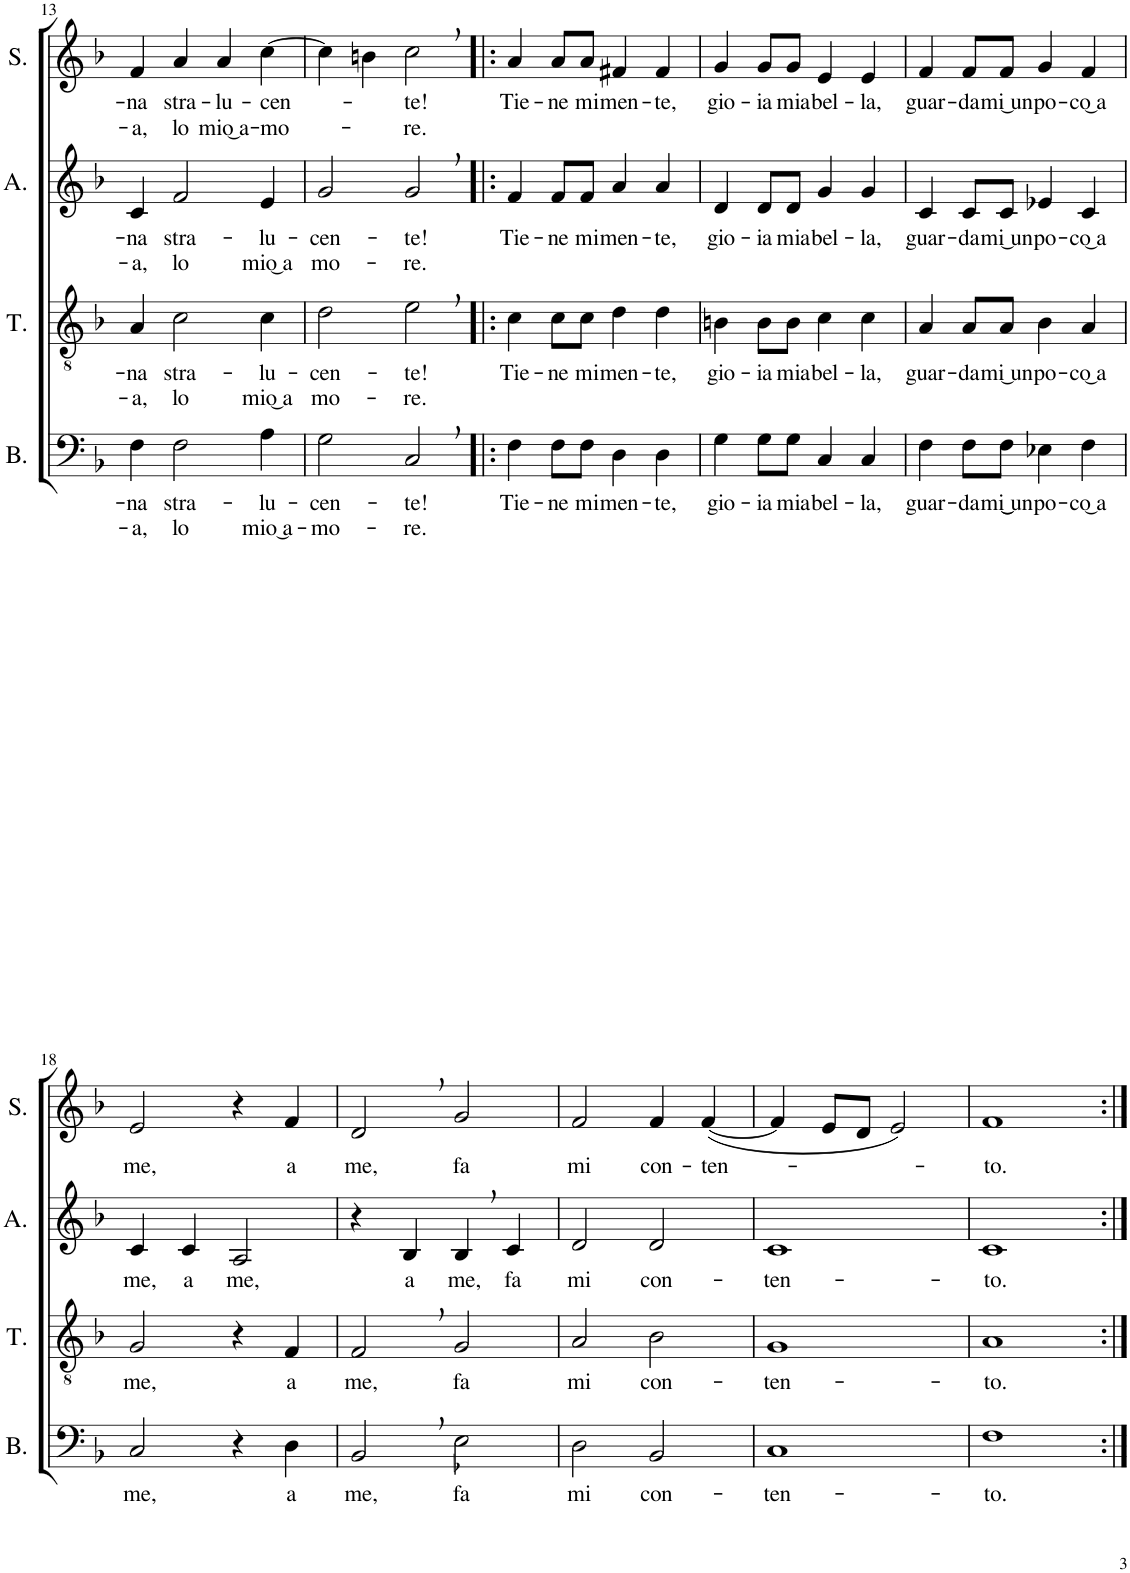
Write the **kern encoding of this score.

**kern	**text	**text	**kern	**text	**text	**kern	**text	**text	**kern	**text	**text
*part4	*part4	*part4	*part3	*part3	*part3	*part2	*part2	*part2	*part1	*part1	*part1
*staff4	*staff4	*staff4	*staff3	*staff3	*staff3	*staff2	*staff2	*staff2	*staff1	*staff1	*staff1
*I"Basso	*	*	*I"Tenore	*	*	*I"Alto	*	*	*I"Soprano	*	*
*I'B.	*	*	*I'T.	*	*	*I'A.	*	*	*I'S.	*	*
!!LO:PB:g=z
*clefF4	*	*	*clefGv2	*	*	*clefG2	*	*	*clefG2	*	*
*k[b-]	*	*	*k[b-]	*	*	*k[b-]	*	*	*k[b-]	*	*
*M4/4	*	*	*M4/4	*	*	*M4/4	*	*	*M4/4	*	*
*met(c)	*	*	*met(c)	*	*	*met(c)	*	*	*met(c)	*	*
=13	=13	=13	=13	=13	=13	=13	=13	=13	=13	=13	=13
!	!LO:LY:b	!LO:LY:b	!	!LO:LY:b	!LO:LY:b	!	!LO:LY:b	!LO:LY:b	!	!LO:LY:b	!LO:LY:b
4F\	-na	-a,	4A/	-na	-a,	4c/	-na	-a,	4f/	-na	-a,
!	!LO:LY:b	!LO:LY:b	!	!LO:LY:b	!LO:LY:b	!	!LO:LY:b	!LO:LY:b	!	!LO:LY:b	!LO:LY:b
2F\	stra-	lo	2c\	stra-	lo	2f/	stra-	lo	4a/	stra-	lo
!	!	!	!	!	!	!	!	!	!	!LO:LY:b	!LO:LY:b
.	.	.	.	.	.	.	.	.	4a/	-lu-	mio͜ a-
!	!LO:LY:b	!LO:LY:b	!	!LO:LY:b	!LO:LY:b	!	!LO:LY:b	!LO:LY:b	!	!LO:LY:b	!LO:LY:b
4A\	-lu-	mio ͜a-	4c\	-lu-	-mio͜ a	4e/	-lu-	-mio͜ a	[4cc\	-cen-	-mo-
=14	=14	=14	=14	=14	=14	=14	=14	=14	=14	=14	=14
!	!LO:LY:b	!LO:LY:b	!	!LO:LY:b	!LO:LY:b	!	!LO:LY:b	!LO:LY:b	!	!	!
2G\	-cen-	-mo-	2d\	-cen-	mo-	2g/	-cen-	mo-	4cc\]	.	.
.	.	.	.	.	.	.	.	.	4bn\	.	.
!	!LO:LY:b	!LO:LY:b	!	!LO:LY:b	!LO:LY:b	!	!LO:LY:b	!LO:LY:b	!	!LO:LY:b	!LO:LY:b
2C,/	-te!	-re.	2e,\	-te!	-re.	2g,/	-te!	-re.	2cc,\	-te!	-re.
=15!|:	=15!|:	=15!|:	=15!|:	=15!|:	=15!|:	=15!|:	=15!|:	=15!|:	=15!|:	=15!|:	=15!|:
!	!LO:LY:b	!	!	!LO:LY:b	!	!	!LO:LY:b	!	!	!LO:LY:b	!
4F\	Tie-	.	4c\	Tie-	.	4f/	Tie-	.	4a/	Tie-	.
!	!LO:LY:b	!	!	!LO:LY:b	!	!	!LO:LY:b	!	!	!LO:LY:b	!
8F\L	-ne	.	8c\L	-ne	.	8f/L	-ne	.	8a/L	-ne	.
!	!LO:LY:b	!	!	!LO:LY:b	!	!	!LO:LY:b	!	!	!LO:LY:b	!
8F\J	mi	.	8c\J	mi	.	8f/J	mi	.	8a/J	mi	.
!	!LO:LY:b	!	!	!LO:LY:b	!	!	!LO:LY:b	!	!	!LO:LY:b	!
4D\	men-	.	4d\	men-	.	4a/	men-	.	4f#X/	men-	.
!	!LO:LY:b	!	!	!LO:LY:b	!	!	!LO:LY:b	!	!	!LO:LY:b	!
4D\	-te,	.	4d\	-te,	.	4a/	-te,	.	4f#/	-te,	.
=16	=16	=16	=16	=16	=16	=16	=16	=16	=16	=16	=16
!	!LO:LY:b	!	!	!LO:LY:b	!	!	!LO:LY:b	!	!	!LO:LY:b	!
4G\	gio-	.	4Bn\	gio-	.	4d/	gio-	.	4g/	gio-	.
!	!LO:LY:b	!	!	!LO:LY:b	!	!	!LO:LY:b	!	!	!LO:LY:b	!
8G\L	-ia	.	8B\L	-ia	.	8d/L	-ia	.	8g/L	-ia	.
!	!LO:LY:b	!	!	!LO:LY:b	!	!	!LO:LY:b	!	!	!LO:LY:b	!
8G\J	mia	.	8B\J	mia	.	8d/J	mia	.	8g/J	mia	.
!	!LO:LY:b	!	!	!LO:LY:b	!	!	!LO:LY:b	!	!	!LO:LY:b	!
4C/	bel-	.	4c\	bel-	.	4g/	bel-	.	4e/	bel-	.
!	!LO:LY:b	!	!	!LO:LY:b	!	!	!LO:LY:b	!	!	!LO:LY:b	!
4C/	-la,	.	4c\	-la,	.	4g/	-la,	.	4e/	-la,	.
=17	=17	=17	=17	=17	=17	=17	=17	=17	=17	=17	=17
!	!LO:LY:b	!	!	!LO:LY:b	!	!	!LO:LY:b	!	!	!LO:LY:b	!
4F\	guar-	.	4A/	guar-	.	4c/	guar-	.	4f/	guar-	.
!	!LO:LY:b	!	!	!LO:LY:b	!	!	!LO:LY:b	!	!	!LO:LY:b	!
8F\L	-da	.	8A/L	-da	.	8c/L	-da	.	8f/L	-da	.
!	!LO:LY:b	!	!	!LO:LY:b	!	!	!LO:LY:b	!	!	!LO:LY:b	!
8F\J	mi͜͜ un	.	8A/J	mi͜ un	.	8c/J	mi͜ un	.	8f/J	mi͜ un	.
!	!LO:LY:b	!	!	!LO:LY:b	!	!	!LO:LY:b	!	!	!LO:LY:b	!
4E-X\	po-	.	4B-\	po-	.	4e-X/	po-	.	4g/	po-	.
!	!LO:LY:b	!	!	!LO:LY:b	!	!	!LO:LY:b	!	!	!LO:LY:b	!
4F\	-co͜ a	.	4A/	-co͜ a	.	4c/	-co͜ a	.	4f/	-co͜ a	.
!!LO:LB:g=z
=18	=18	=18	=18	=18	=18	=18	=18	=18	=18	=18	=18
!	!LO:LY:b	!	!	!LO:LY:b	!	!	!LO:LY:b	!	!	!LO:LY:b	!
2C/	me,	.	2G/	me,	.	4c/	me,	.	2e/	me,	.
!	!	!	!	!	!	!	!LO:LY:b	!	!	!	!
.	.	.	.	.	.	4c/	a	.	.	.	.
!	!	!	!	!	!	!	!LO:LY:b	!	!	!	!
4r	.	.	4r	.	.	2A/	me,	.	4r	.	.
!	!LO:LY:b	!	!	!LO:LY:b	!	!	!	!	!	!LO:LY:b	!
4D\	a	.	4F/	a	.	.	.	.	4f/	a	.
=19	=19	=19	=19	=19	=19	=19	=19	=19	=19	=19	=19
!	!LO:LY:b	!	!	!LO:LY:b	!	!	!	!	!	!LO:LY:b	!
2BB-,/	me,	.	2F,/	me,	.	4r	.	.	2d,/	me,	.
!	!	!	!	!	!	!	!LO:LY:b	!	!	!	!
.	.	.	.	.	.	4B-/	a	.	.	.	.
!	!LO:LY:b	!	!	!LO:LY:b	!	!	!LO:LY:b	!	!	!LO:LY:b	!
2E-X\	fa	.	2G/	fa	.	4B-,/	me,	.	2g/	fa	.
!	!	!	!	!	!	!	!LO:LY:b	!	!	!	!
.	.	.	.	.	.	4c/	fa	.	.	.	.
=20	=20	=20	=20	=20	=20	=20	=20	=20	=20	=20	=20
!	!LO:LY:b	!	!	!LO:LY:b	!	!	!LO:LY:b	!	!	!LO:LY:b	!
2D\	mi	.	2A/	mi	.	2d/	mi	.	2f/	mi	.
!	!LO:LY:b	!	!	!LO:LY:b	!	!	!LO:LY:b	!	!	!LO:LY:b	!
2BB-/	con-	.	2B-\	con-	.	2d/	con-	.	4f/	con-	.
!	!	!	!	!	!	!	!	!	!	!LO:LY:b	!
.	.	.	.	.	.	.	.	.	([4f/	-ten-	.
=21	=21	=21	=21	=21	=21	=21	=21	=21	=21	=21	=21
!	!LO:LY:b	!	!	!LO:LY:b	!	!	!LO:LY:b	!	!	!	!
1C	-ten-	.	1G	-ten-	.	1c	-ten-	.	4f/]	.	.
.	.	.	.	.	.	.	.	.	8e/L	.	.
.	.	.	.	.	.	.	.	.	8d/J	.	.
.	.	.	.	.	.	.	.	.	2e/)	.	.
=22	=22	=22	=22	=22	=22	=22	=22	=22	=22	=22	=22
!	!LO:LY:b	!	!	!LO:LY:b	!	!	!LO:LY:b	!	!	!LO:LY:b	!
1F	-to.	.	1A	-to.	.	1c	-to.	.	1f	-to.	.
=:|!	=:|!	=:|!	=:|!	=:|!	=:|!	=:|!	=:|!	=:|!	=:|!	=:|!	=:|!
*-	*-	*-	*-	*-	*-	*-	*-	*-	*-	*-	*-
